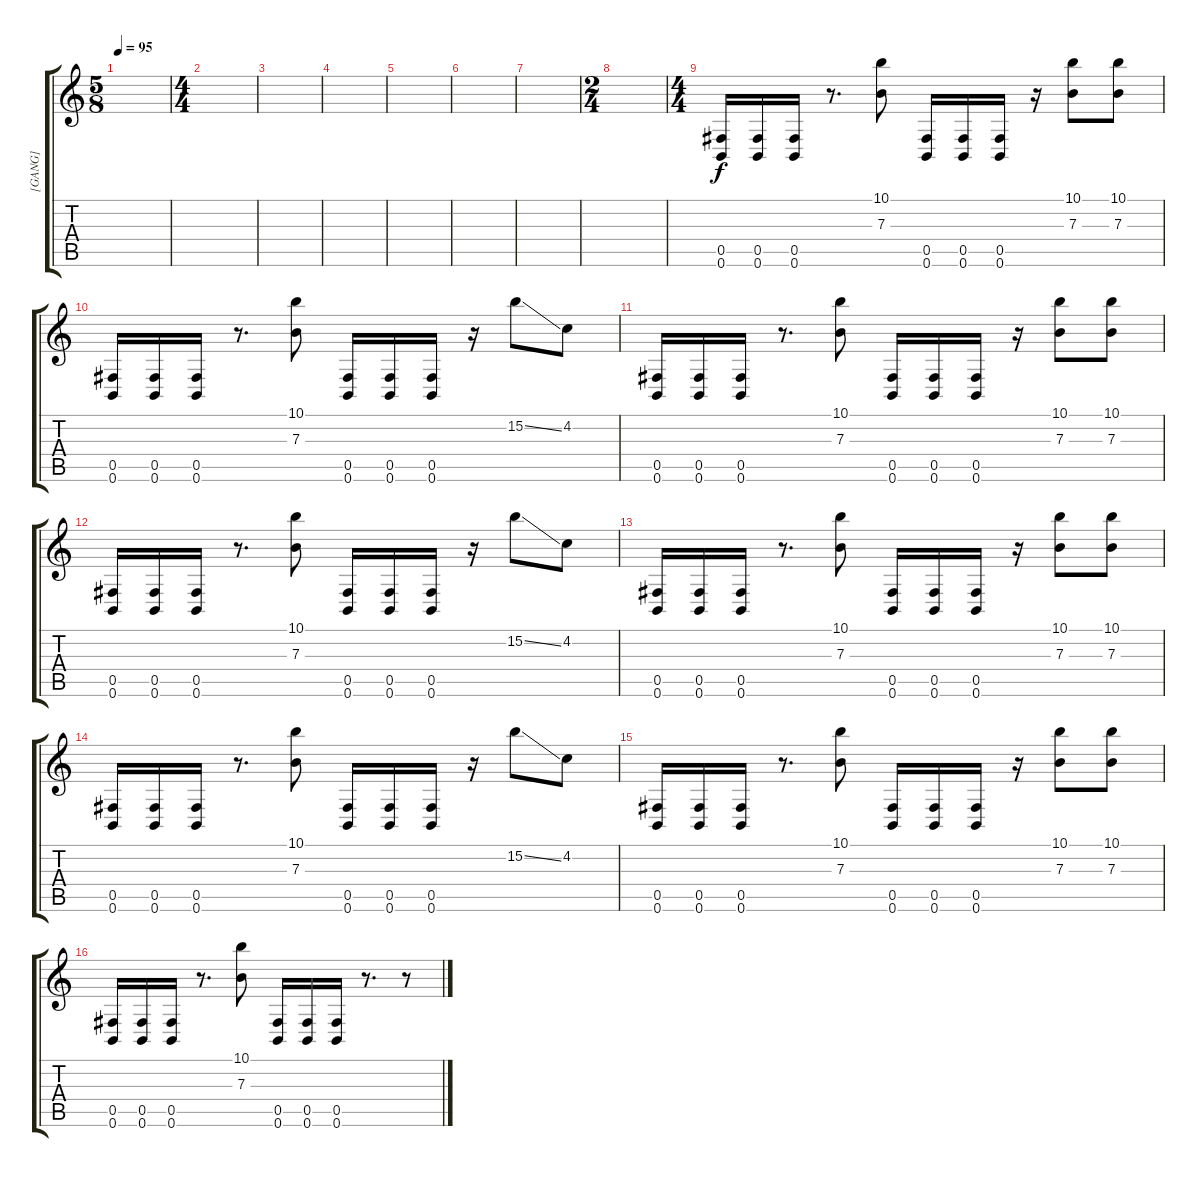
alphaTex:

\track ("[GANG]" "[GANG]") {instrument distortionguitar}
\staff {score tabs}
\tuning (Db4 Ab3 E3 B2 Gb2 B1) {hide}
\ts (5 8)
\tempo 95
\clef g2
\ks c
|
\ts (4 4)
|
|
|
|
|
|
\ts (2 4)
|
\ts (4 4)
(0.5 0.6).16 (0.5 0.6).16 (0.5 0.6).16 r.8{d} (10.1 7.3).8 (0.5 0.6).16 (0.5 0.6).16 (0.5 0.6).16 r.16 (10.1 7.3).8 (10.1 7.3).8 |
(0.5 0.6).16 (0.5 0.6).16 (0.5 0.6).16 r.8{d} (10.1 7.3).8 (0.5 0.6).16 (0.5 0.6).16 (0.5 0.6).16 r.16 15.2{ss}.8 4.2.8 |
(0.5 0.6).16 (0.5 0.6).16 (0.5 0.6).16 r.8{d} (10.1 7.3).8 (0.5 0.6).16 (0.5 0.6).16 (0.5 0.6).16 r.16 (10.1 7.3).8 (10.1 7.3).8 |
(0.5 0.6).16 (0.5 0.6).16 (0.5 0.6).16 r.8{d} (10.1 7.3).8 (0.5 0.6).16 (0.5 0.6).16 (0.5 0.6).16 r.16 15.2{ss}.8 4.2.8 |
(0.5 0.6).16 (0.5 0.6).16 (0.5 0.6).16 r.8{d} (10.1 7.3).8 (0.5 0.6).16 (0.5 0.6).16 (0.5 0.6).16 r.16 (10.1 7.3).8 (10.1 7.3).8 |
(0.5 0.6).16 (0.5 0.6).16 (0.5 0.6).16 r.8{d} (10.1 7.3).8 (0.5 0.6).16 (0.5 0.6).16 (0.5 0.6).16 r.16 15.2{ss}.8 4.2.8 |
(0.5 0.6).16 (0.5 0.6).16 (0.5 0.6).16 r.8{d} (10.1 7.3).8 (0.5 0.6).16 (0.5 0.6).16 (0.5 0.6).16 r.16 (10.1 7.3).8 (10.1 7.3).8 |
(0.5 0.6).16 (0.5 0.6).16 (0.5 0.6).16 r.8{d} (10.1 7.3).8 (0.5 0.6).16 (0.5 0.6).16 (0.5 0.6).16 r.8{d} r.8
